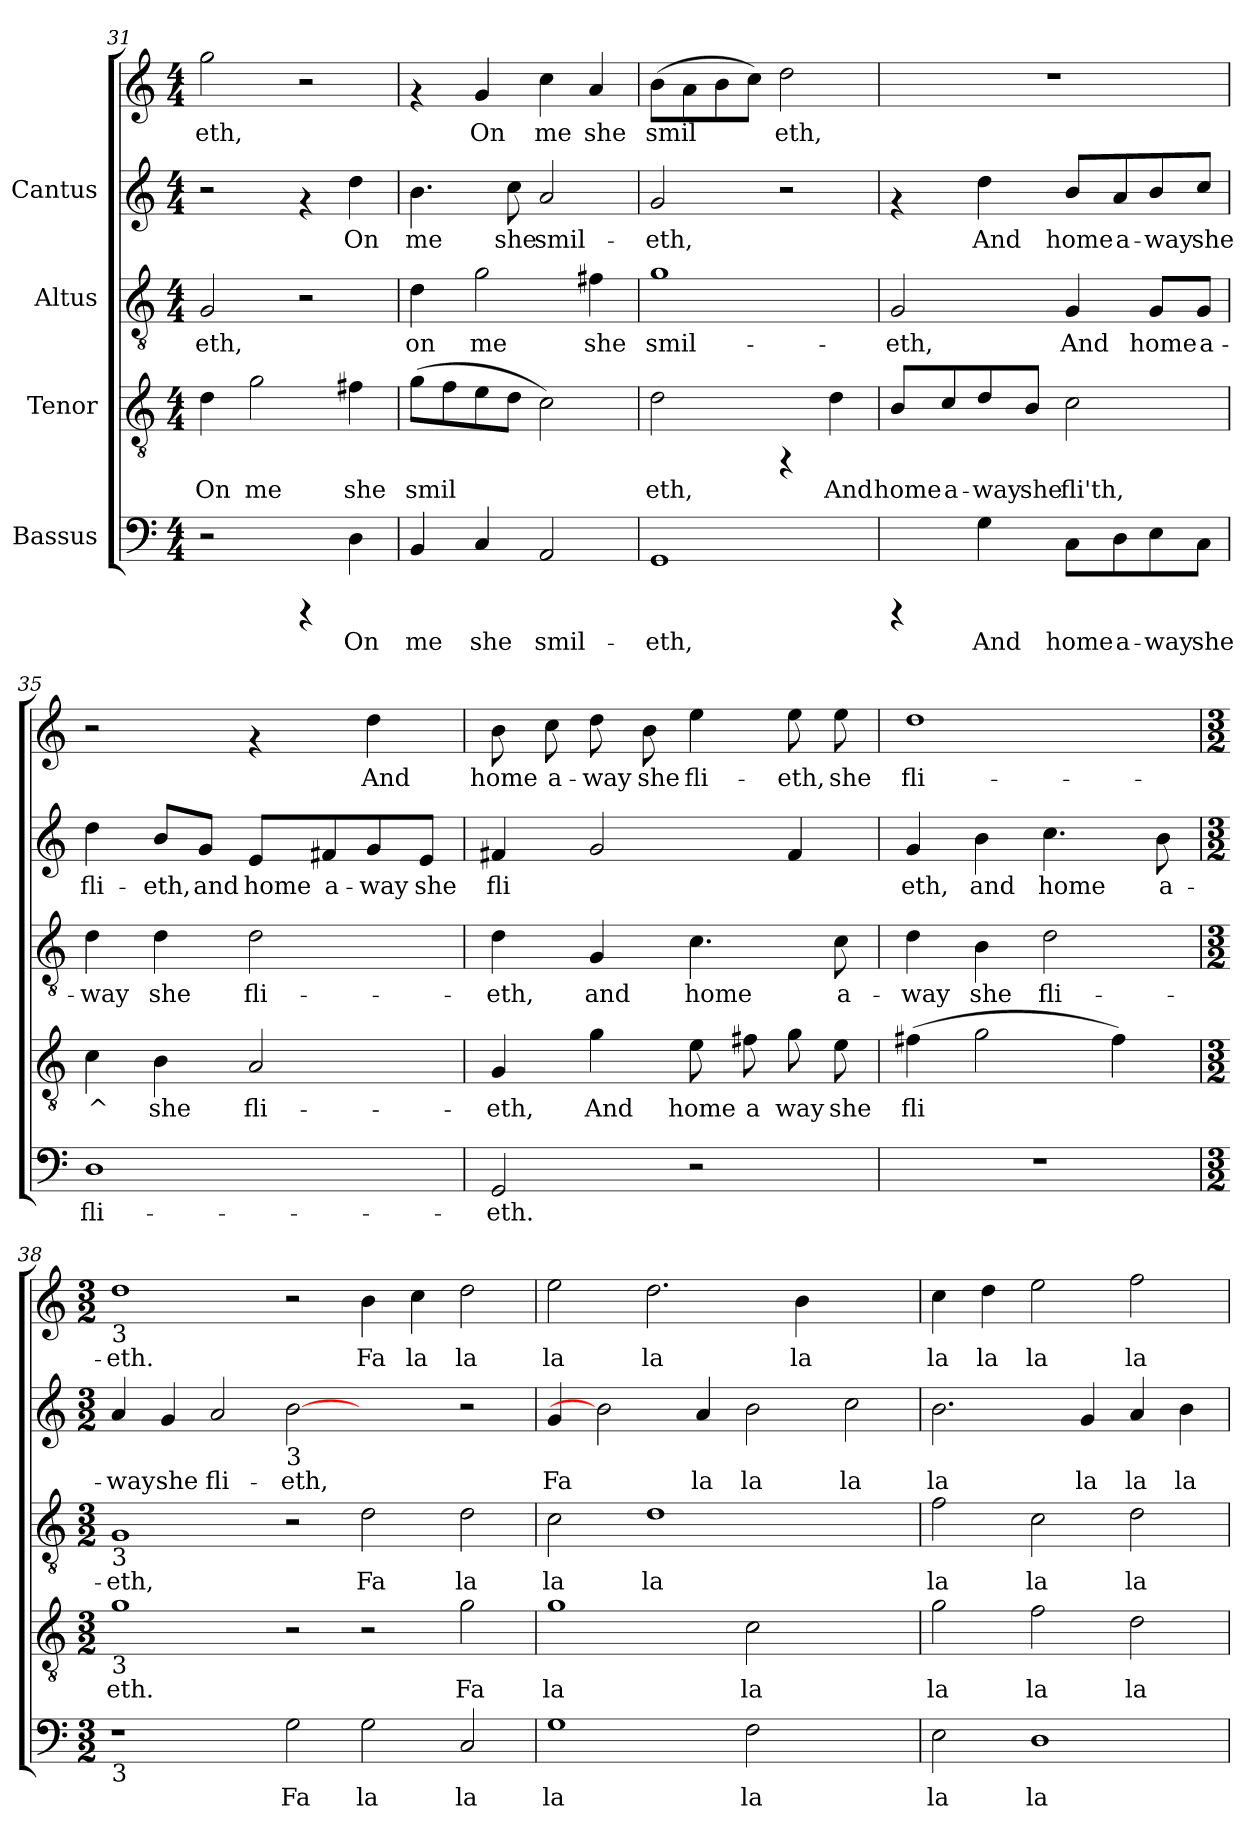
**kern	**text	**kern	**text	**kern	**text	**kern	**text	**kern	**text
*part4	*part4	*part3	*part3	*part2	*part2	*part1	*part1	*part1	*part1
*staff5	*staff5	*staff4	*staff4	*staff3	*staff3	*staff2	*staff2	*staff1	*staff1
*I"Bassus	*	*I"Tenor	*	*I"Altus	*	*I"Cantus	*	*	*
*clefF4	*	*clefGv2	*	*clefGv2	*	*clefG2	*	*clefG2	*
*M4/4	*	*M4/4	*	*M4/4	*	*M4/4	*	*M4/4	*
=31	=31	=31	=31	=31	=31	=31	=31	=31	=31
!	!	!	!LO:LY:b:cj	!	!LO:LY:b:cj	!	!	!	!LO:LY:b:cj
2r	.	4d\	On	2G/	-eth,	2r	.	2gg\	eth,
!	!	!	!LO:LY:b:cj	!	!	!	!	!	!
.	.	2g\	me	.	.	.	.	.	.
4rCCC	.	.	.	2r	.	4rf	.	2r	.
!	!LO:LY:b:cj	!	!LO:LY:b:cj	!	!	!	!LO:LY:b:cj	!	!
4D\	On	4f#X\	she	.	.	4dd\	On	.	.
=32	=32	=32	=32	=32	=32	=32	=32	=32	=32
!	!LO:LY:b:cj	!	!LO:LY:b:cj	!	!LO:LY:b:cj	!	!LO:LY:b:cj	!	!
4BB/	me	(>8g\L	smil-	4d\	on	4.b\	me	4rf	.
!	!	!	!LO:LY:b:cj	!	!	!	!	!	!
.	.	8f\	--	.	.	.	.	.	.
!	!LO:LY:b:cj	!	!LO:LY:b:cj	!	!LO:LY:b:cj	!	!	!	!LO:LY:b:cj
4C/	she	8e\	--	2g\	me	.	.	4g/	On
!	!	!	!LO:LY:b:cj	!	!	!	!LO:LY:b:cj	!	!
.	.	8d\J	--	.	.	8cc\	she	.	.
!	!LO:LY:b:cj	!	!LO:LY:b:cj	!	!	!	!LO:LY:b:cj	!	!LO:LY:b:cj
2AA/	smil-	2c\)	--	.	.	2a/	smil-	4cc\	me
!	!	!	!	!	!LO:LY:b:cj	!	!	!	!LO:LY:b:cj
.	.	.	.	4f#X\	she	.	.	4a/	she
=33	=33	=33	=33	=33	=33	=33	=33	=33	=33
!	!LO:LY:b:cj	!	!LO:LY:b:cj	!	!LO:LY:b:cj	!	!LO:LY:b:cj	!	!LO:LY:b:cj
1GG	-eth,	2d\	-eth,	1g	smil-	2g/	eth,	(>8b\L	-smil-
!	!	!	!	!	!	!	!	!	!LO:LY:b:cj
.	.	.	.	.	.	.	.	8a\	-
!	!	!	!	!	!	!	!	!	!LO:LY:b:cj
.	.	.	.	.	.	.	.	8b\	.
!	!	!	!	!	!	!	!	!	!LO:LY:b:cj
.	.	.	.	.	.	.	.	8cc\J)	.
!	!	!	!	!	!	!	!	!	!LO:LY:b:cj
.	.	4rFF	.	.	.	2r	.	2dd\	eth,
!	!	!	!LO:LY:b:cj	!	!	!	!	!	!
.	.	4d\	And	.	.	.	.	.	.
!!LO:PB:g=z
=34	=34	=34	=34	=34	=34	=34	=34	=34	=34
!	!	!	!LO:LY:b:cj	!	!LO:LY:b:cj	!	!	!	!
4rCCC	.	8B/L	home	2G/	-eth,	4rf	.	1r	.
!	!	!	!LO:LY:b:cj	!	!	!	!	!	!
.	.	8c/	a-	.	.	.	.	.	.
!	!LO:LY:b:cj	!	!LO:LY:b:cj	!	!	!	!LO:LY:b:cj	!	!
4G\	And	8d/	-way	.	.	4dd\	And	.	.
!	!	!	!LO:LY:b:cj	!	!	!	!	!	!
.	.	8B/J	she	.	.	.	.	.	.
!	!LO:LY:b:cj	!	!LO:LY:b:cj	!	!LO:LY:b:cj	!	!LO:LY:b:cj	!	!
8C\L	home	2c\	fli'th,	4G/	And	8b/L	home	.	.
!	!LO:LY:b:cj	!	!	!	!	!	!LO:LY:b:cj	!	!
8D\	a-	.	.	.	.	8a/	a-	.	.
!	!LO:LY:b:cj	!	!	!	!LO:LY:b:cj	!	!LO:LY:b:cj	!	!
8E\	-way	.	.	8G/L	home	8b/	-way	.	.
!	!LO:LY:b:cj	!	!	!	!LO:LY:b:cj	!	!LO:LY:b:cj	!	!
8C\J	she	.	.	8G/J	a-	8cc/J	she	.	.
=35	=35	=35	=35	=35	=35	=35	=35	=35	=35
!	!LO:LY:b:cj	!	!LO:LY:b:cj	!	!LO:LY:b:cj	!	!LO:LY:b:cj	!	!
1D	fli-	4c\	^	4d\	-way	4dd\	fli-	2r	.
!	!	!	!LO:LY:b:cj	!	!LO:LY:b:cj	!	!LO:LY:b:cj	!	!
.	.	4B\	she	4d\	she	8b/L	-eth,	.	.
!	!	!	!	!	!	!	!LO:LY:b:cj	!	!
.	.	.	.	.	.	8g/J	and	.	.
!	!	!	!LO:LY:b:cj	!	!LO:LY:b:cj	!	!LO:LY:b:cj	!	!
.	.	2A/	fli-	2d\	fli-	8e/L	home	4rf	.
!	!	!	!	!	!	!	!LO:LY:b:cj	!	!
.	.	.	.	.	.	8f#X/	a-	.	.
!	!	!	!	!	!	!	!LO:LY:b:cj	!	!LO:LY:b:cj
.	.	.	.	.	.	8g/	-way	4dd\	And
!	!	!	!	!	!	!	!LO:LY:b:cj	!	!
.	.	.	.	.	.	8e/J	she	.	.
=36	=36	=36	=36	=36	=36	=36	=36	=36	=36
!	!LO:LY:b:cj	!	!LO:LY:b:cj	!	!LO:LY:b:cj	!	!LO:LY:b:cj	!	!LO:LY:b:cj
2GG/	-eth.	4G/	-eth,	4d\	-eth,	4f#X/	fli-	8b\	home
!	!	!	!	!	!	!	!	!	!LO:LY:b:cj
.	.	.	.	.	.	.	.	8cc\	a-
!	!	!	!LO:LY:b:cj	!	!LO:LY:b:cj	!	!LO:LY:b:cj	!	!LO:LY:b:cj
.	.	4g\	And	4G/	and	2g/	--	8dd\	-way
!	!	!	!	!	!	!	!	!	!LO:LY:b:cj
.	.	.	.	.	.	.	.	8b\	she
!	!	!	!LO:LY:b:cj	!	!LO:LY:b:cj	!	!	!	!LO:LY:b:cj
2r	.	8e\	home	4.c\	home	.	.	4ee\	fli-
!	!	!	!LO:LY:b:cj	!	!	!	!	!	!
.	.	8f#X\	a	.	.	.	.	.	.
!	!	!	!LO:LY:b:cj	!	!	!	!LO:LY:b:cj	!	!LO:LY:b:cj
.	.	8g\	way	.	.	4f#/	--	8ee\	-eth,
!	!	!	!LO:LY:b:cj	!	!LO:LY:b:cj	!	!	!	!LO:LY:b:cj
.	.	8e\	she	8c\	a-	.	.	8ee\	she
!!LO:LB:g=z
=37	=37	=37	=37	=37	=37	=37	=37	=37	=37
!	!	!	!LO:LY:b:cj	!	!LO:LY:b:cj	!	!LO:LY:b:cj	!	!LO:LY:b:cj
1r	.	(>4f#X\	fli-	4d\	-way	4g/	-eth,	1dd	-fli-
!	!	!	!LO:LY:b:cj	!	!LO:LY:b:cj	!	!LO:LY:b:cj	!	!
.	.	2g\	--	4B\	she	4b\	and	.	.
!	!	!	!	!	!LO:LY:b:cj	!	!LO:LY:b:cj	!	!
.	.	.	.	2d\	fli-	4.cc\	home	.	.
!	!	!	!LO:LY:b:cj	!	!	!	!	!	!
.	.	4f#\)	--	.	.	.	.	.	.
!	!	!	!	!	!	!	!LO:LY:b:cj	!	!
.	.	.	.	.	.	8b\	a-	.	.
=38	=38	=38	=38	=38	=38	=38	=38	=38	=38
*M3/2	*	*M3/2	*	*M3/2	*	*M3/2	*	*M3/2	*
*	*	*	*	*	*	*	*	*MM216	*
!	!	!	!	!	!	!	!	!LO:TX:b:t=3	!
!	!	!	!	!LO:TX:b:t=3	!	!	!	!	!
!	!	!LO:TX:b:t=3	!	!	!	!	!	!	!
!LO:TX:b:t=3	!	!	!	!	!	!	!	!	!
!	!	!	!LO:LY:b:cj	!	!LO:LY:b:cj	!	!LO:LY:b:cj	!	!LO:LY:b:cj
1r	.	1g	-eth.	1G	-eth,	4a/	way	1dd	-eth.
!	!	!	!	!	!	!	!LO:LY:b:cj	!	!
.	.	.	.	.	.	4g/	she	.	.
!	!	!	!	!	!	!	!LO:LY:b:cj	!	!
.	.	.	.	.	.	2a/	fli-	.	.
!	!	!	!	!	!	!LO:TX:b:t=3	!	!	!
!	!LO:LY:b:cj	!	!	!	!	!	!LO:LY:b:cj	!	!
2G\	Fa	2r	.	2r	.	[2b	-eth,	2r	.
!	!LO:LY:b:cj	!	!	!	!LO:LY:b:cj	!	!	!	!LO:LY:b:cj
2G\	la	2r	.	2d\	Fa	2ryy	.	4b\	Fa
!	!	!	!	!	!	!	!	!	!LO:LY:b:cj
.	.	.	.	.	.	.	.	4cc\	la
!	!LO:LY:b:cj	!	!LO:LY:b:cj	!	!LO:LY:b:cj	!	!	!	!LO:LY:b:cj
2C/	la	2g\	Fa	2d\	la	2r	.	2dd\	la
=39	=39	=39	=39	=39	=39	=39	=39	=39	=39
!	!LO:LY:b:cj	!	!LO:LY:b:cj	!	!LO:LY:b:cj	!	!LO:LY:b:cj	!	!LO:LY:b:cj
1G	la	1g	la	2c\	la	4g/	Fa	2ee\	la
.	.	.	.	.	.	2b]	.	.	.
!	!	!	!	!	!LO:LY:b:cj	!	!	!	!LO:LY:b:cj
.	.	.	.	1d	la	.	.	2.dd\	la
!	!	!	!	!	!	!	!LO:LY:b:cj	!	!
.	.	.	.	.	.	4a/	la	.	.
!	!LO:LY:b:cj	!	!LO:LY:b:cj	!	!	!	!LO:LY:b:cj	!	!
2F\	la	2c\	la	.	.	2b\	la	.	.
!	!	!	!	!	!	!	!	!	!LO:LY:b:cj
.	.	.	.	.	.	.	.	4b\	la
!	!	!	!	!	!	!	!LO:LY:b:cj	!	!
2ryy	.	2ryy	.	2ryy	.	2cc\	la	2ryy	.
!!LO:PB:g=z
=40	=40	=40	=40	=40	=40	=40	=40	=40	=40
!	!LO:LY:b:cj	!	!LO:LY:b:cj	!	!LO:LY:b:cj	!	!LO:LY:b:cj	!	!LO:LY:b:cj
2E\	la	2g\	la	2f\	la	2.b\	la	4cc\	la
!	!	!	!	!	!	!	!	!	!LO:LY:b:cj
.	.	.	.	.	.	.	.	4dd\	la
!	!LO:LY:b:cj	!	!LO:LY:b:cj	!	!LO:LY:b:cj	!	!	!	!LO:LY:b:cj
1D	la	2f\	la	2c\	la	.	.	2ee\	la
!	!	!	!	!	!	!	!LO:LY:b:cj	!	!
.	.	.	.	.	.	4g/	la	.	.
!	!	!	!LO:LY:b:cj	!	!LO:LY:b:cj	!	!LO:LY:b:cj	!	!LO:LY:b:cj
.	.	2d\	la	2d\	la	4a/	la	2ff\	la
!	!	!	!	!	!	!	!LO:LY:b:cj	!	!
.	.	.	.	.	.	4b\	la	.	.
=	=	=	=	=	=	=	=	=	=
*-	*-	*-	*-	*-	*-	*-	*-	*-	*-
